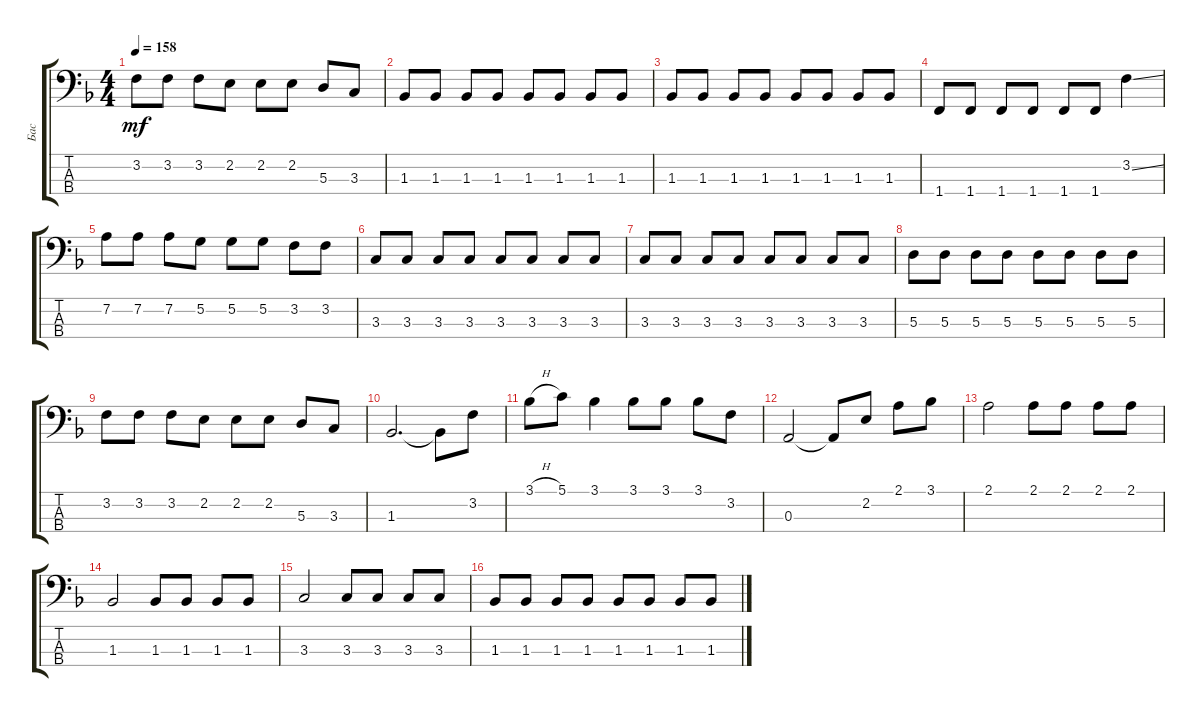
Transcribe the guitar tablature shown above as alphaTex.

\track ("Бас" "Бас") {instrument electricbassfinger}
\staff {score tabs}
\tuning (G2 D2 A1 E1) {hide}
\ts (4 4)
\tempo 158
\clef f4
\ks dminor
3.2.8{dy mf} 3.2.8 3.2.8 2.2.8 2.2.8 2.2.8 5.3.8 3.3.8 |
1.3.8 1.3.8 1.3.8 1.3.8 1.3.8 1.3.8 1.3.8 1.3.8 |
1.3.8 1.3.8 1.3.8 1.3.8 1.3.8 1.3.8 1.3.8 1.3.8 |
1.4.8 1.4.8 1.4.8 1.4.8 1.4.8 1.4.8 3.2{ss}.4 |
7.2.8 7.2.8 7.2.8 5.2.8 5.2.8 5.2.8 3.2.8 3.2.8 |
3.3.8 3.3.8 3.3.8 3.3.8 3.3.8 3.3.8 3.3.8 3.3.8 |
3.3.8 3.3.8 3.3.8 3.3.8 3.3.8 3.3.8 3.3.8 3.3.8 |
5.3.8 5.3.8 5.3.8 5.3.8 5.3.8 5.3.8 5.3.8 5.3.8 |
3.2.8 3.2.8 3.2.8 2.2.8 2.2.8 2.2.8 5.3.8 3.3.8 |
1.3.2{d} 1.3{t}.8 3.2.8 |
3.1{h}.8 5.1.8 3.1.4 3.1.8 3.1.8 3.1.8 3.2.8 |
0.3.2 0.3{t}.8 2.2.8 2.1.8 3.1.8 |
2.1.2 2.1.8 2.1.8 2.1.8 2.1.8 |
1.3.2 1.3.8 1.3.8 1.3.8 1.3.8 |
3.3.2 3.3.8 3.3.8 3.3.8 3.3.8 |
1.3.8 1.3.8 1.3.8 1.3.8 1.3.8 1.3.8 1.3.8 1.3.8
